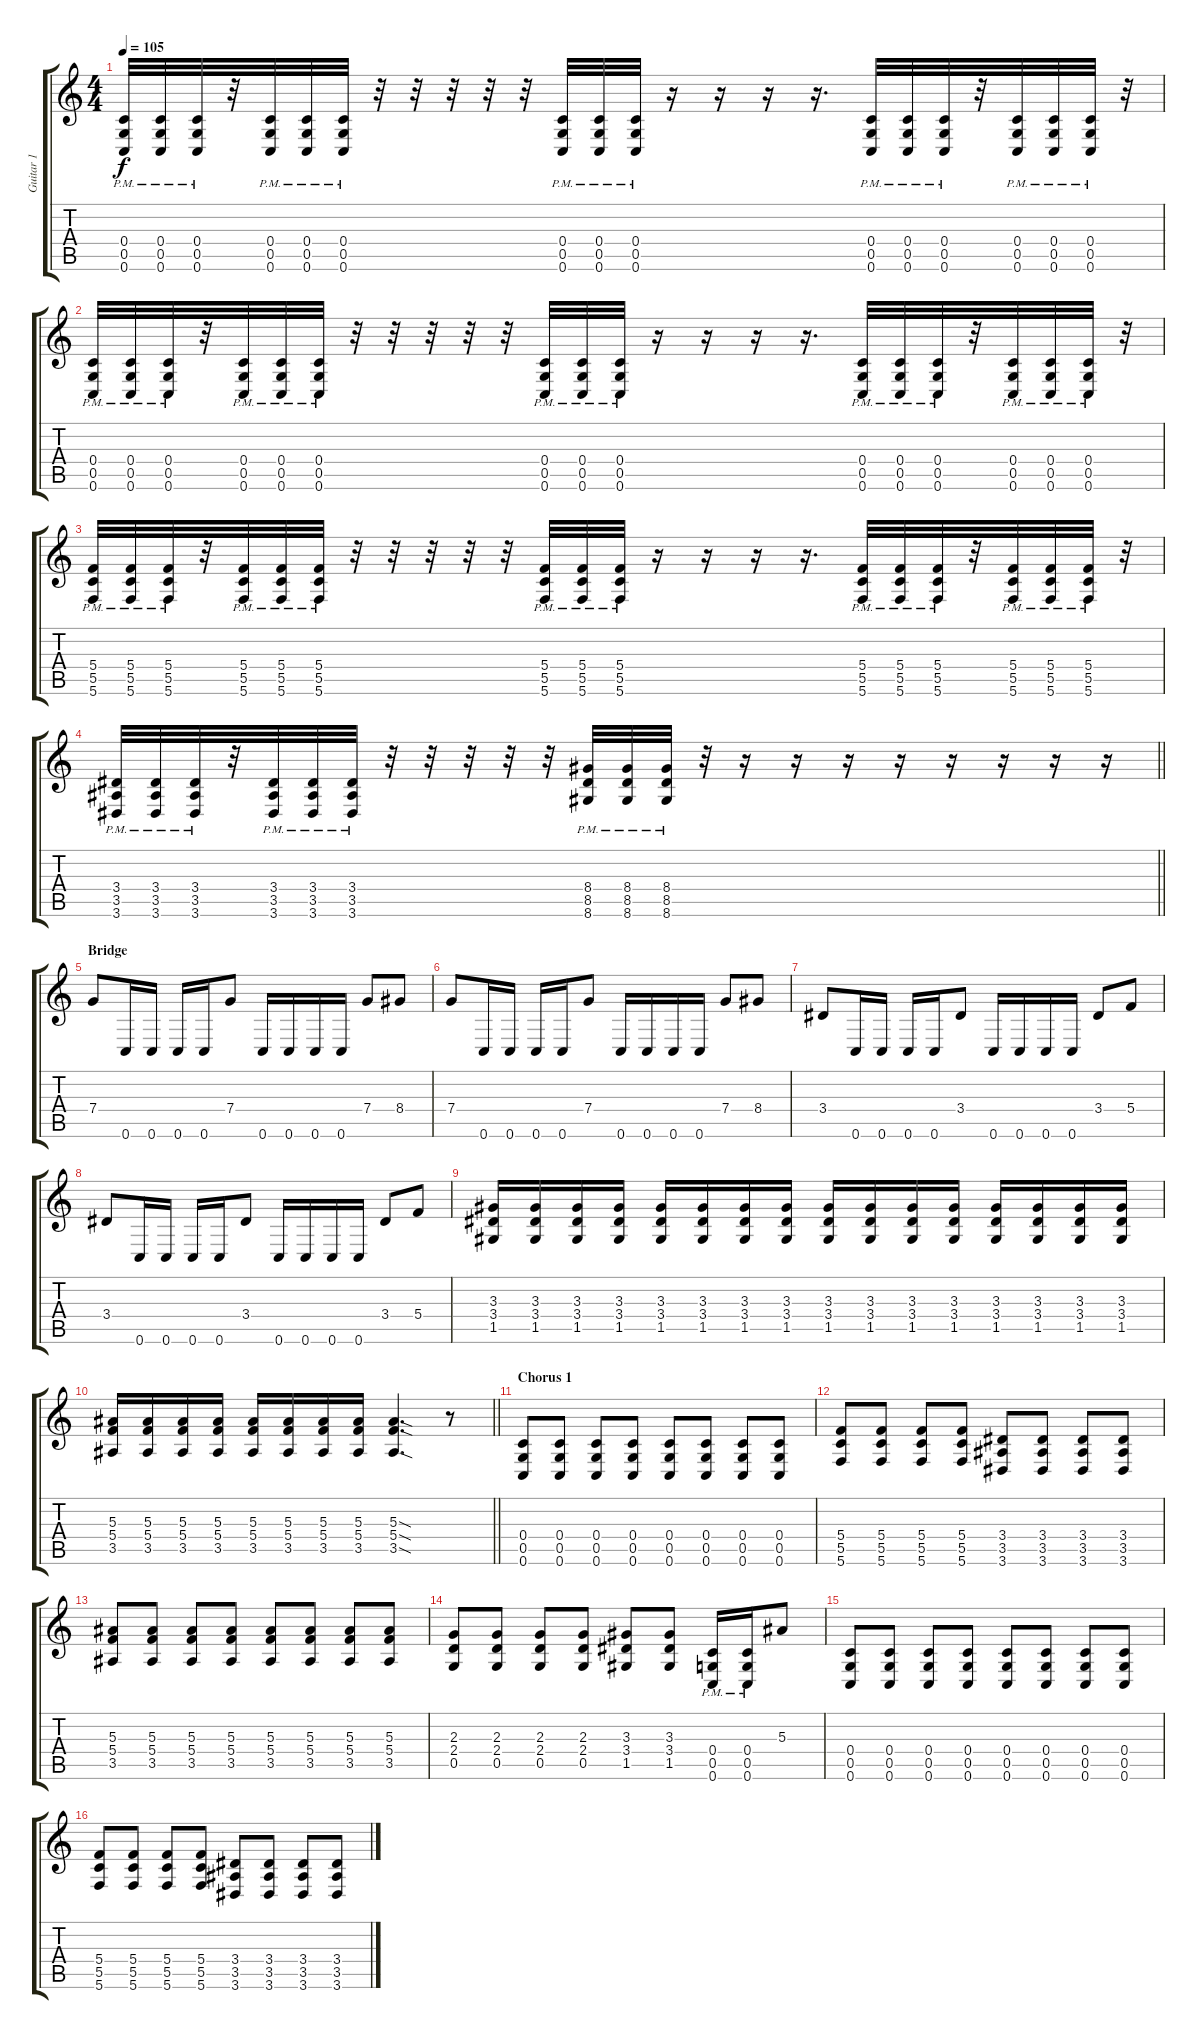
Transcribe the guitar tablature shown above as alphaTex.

\track ("Guitar 1" "Guitar 1") {instrument distortionguitar}
\staff {score tabs}
\tuning (D4 A3 F3 C3 G2 C2) {hide}
\ts (4 4)
\tempo 105
\clef g2
\ks c
(0.4{pm} 0.5{pm} 0.6{pm}).32{dy f} (0.4{pm} 0.5{pm} 0.6{pm}).32 (0.4{pm} 0.5{pm} 0.6{pm}).32 r.32 (0.4{pm} 0.5{pm} 0.6{pm}).32 (0.4{pm} 0.5{pm} 0.6{pm}).32 (0.4{pm} 0.5{pm} 0.6{pm}).32 r.32 r.32 r.32 r.32 r.32 (0.4{pm} 0.5{pm} 0.6{pm}).32 (0.4{pm} 0.5{pm} 0.6{pm}).32 (0.4{pm} 0.5{pm} 0.6{pm}).32 r.16 r.16 r.16 r.16{d} (0.4{pm} 0.5{pm} 0.6{pm}).32 (0.4{pm} 0.5{pm} 0.6{pm}).32 (0.4{pm} 0.5{pm} 0.6{pm}).32 r.32 (0.4{pm} 0.5{pm} 0.6{pm}).32 (0.4{pm} 0.5{pm} 0.6{pm}).32 (0.4{pm} 0.5{pm} 0.6{pm}).32 r.32 |
(0.4{pm} 0.5{pm} 0.6{pm}).32 (0.4{pm} 0.5{pm} 0.6{pm}).32 (0.4{pm} 0.5{pm} 0.6{pm}).32 r.32 (0.4{pm} 0.5{pm} 0.6{pm}).32 (0.4{pm} 0.5{pm} 0.6{pm}).32 (0.4{pm} 0.5{pm} 0.6{pm}).32 r.32 r.32 r.32 r.32 r.32 (0.4{pm} 0.5{pm} 0.6{pm}).32 (0.4{pm} 0.5{pm} 0.6{pm}).32 (0.4{pm} 0.5{pm} 0.6{pm}).32 r.16 r.16 r.16 r.16{d} (0.4{pm} 0.5{pm} 0.6{pm}).32 (0.4{pm} 0.5{pm} 0.6{pm}).32 (0.4{pm} 0.5{pm} 0.6{pm}).32 r.32 (0.4{pm} 0.5{pm} 0.6{pm}).32 (0.4{pm} 0.5{pm} 0.6{pm}).32 (0.4{pm} 0.5{pm} 0.6{pm}).32 r.32 |
(5.4{pm} 5.5{pm} 5.6{pm}).32 (5.4{pm} 5.5 5.6{pm}).32 (5.4{pm} 5.5{pm} 5.6{pm}).32 r.32 (5.4{pm} 5.5{pm} 5.6{pm}).32 (5.4{pm} 5.5{pm} 5.6{pm}).32 (5.4{pm} 5.5{pm} 5.6{pm}).32 r.32 r.32 r.32 r.32 r.32 (5.4{pm} 5.5{pm} 5.6{pm}).32 (5.4{pm} 5.5{pm} 5.6{pm}).32 (5.4{pm} 5.5{pm} 5.6{pm}).32 r.16 r.16 r.16 r.16{d} (5.4{pm} 5.5{pm} 5.6{pm}).32 (5.4{pm} 5.5{pm} 5.6{pm}).32 (5.4{pm} 5.5{pm} 5.6{pm}).32 r.32 (5.4{pm} 5.5{pm} 5.6{pm}).32 (5.4{pm} 5.5{pm} 5.6{pm}).32 (5.4{pm} 5.5{pm} 5.6{pm}).32 r.32 |
\barLineRight lightlight
(3.4 3.5{pm} 3.6).32 (3.4{pm} 3.5{pm} 3.6{pm}).32 (3.4{pm} 3.5{pm} 3.6{pm}).32 r.32 (3.4{pm} 3.5{pm} 3.6{pm}).32 (3.4{pm} 3.5{pm} 3.6{pm}).32 (3.4{pm} 3.5{pm} 3.6{pm}).32 r.32 r.32 r.32 r.32 r.32 (8.4{pm} 8.5 8.6).32 (8.4{pm} 8.5{pm} 8.6).32 (8.4{pm} 8.5{pm} 8.6{pm}).32 r.32 r.16 r.16 r.16 r.16 r.16 r.16 r.16 r.16 |
\section ("" "Bridge")
7.4.8 0.6.16 0.6.16 0.6.16 0.6.16 7.4.8 0.6.16 0.6.16 0.6.16 0.6.16 7.4.8 8.4.8 |
7.4.8 0.6.16 0.6.16 0.6.16 0.6.16 7.4.8 0.6.16 0.6.16 0.6.16 0.6.16 7.4.8 8.4.8 |
3.4.8 0.6.16 0.6.16 0.6.16 0.6.16 3.4.8 0.6.16 0.6.16 0.6.16 0.6.16 3.4.8 5.4.8 |
3.4.8 0.6.16 0.6.16 0.6.16 0.6.16 3.4.8 0.6.16 0.6.16 0.6.16 0.6.16 3.4.8 5.4.8 |
(3.3 3.4 1.5).16 (3.3 3.4 1.5).16 (3.3 3.4 1.5).16 (3.3 3.4 1.5).16 (3.3 3.4 1.5).16 (3.3 3.4 1.5).16 (3.3 3.4 1.5).16 (3.3 3.4 1.5).16 (3.3 3.4 1.5).16 (3.3 3.4 1.5).16 (3.3 3.4 1.5).16 (3.3 3.4 1.5).16 (3.3 3.4 1.5).16 (3.3 3.4 1.5).16 (3.3 3.4 1.5).16 (3.3 3.4 1.5).16 |
\barLineRight lightlight
(5.3 5.4 3.5).16 (5.3 5.4 3.5).16 (5.3 5.4 3.5).16 (5.3 5.4 3.5).16 (5.3 5.4 3.5).16 (5.3 5.4 3.5).16 (5.3 5.4 3.5).16 (5.3 5.4 3.5).16 (5.3{sod} 5.4{sod} 3.5{sod}).4{d} r.8 |
\section ("" "Chorus 1")
(0.4 0.5 0.6).8 (0.4 0.5 0.6).8 (0.4 0.5 0.6).8 (0.4 0.5 0.6).8 (0.4 0.5 0.6).8 (0.4 0.5 0.6).8 (0.4 0.5 0.6).8 (0.4 0.5 0.6).8 |
(5.4 5.5 5.6).8 (5.4 5.5 5.6).8 (5.4 5.5 5.6).8 (5.4 5.5 5.6).8 (3.4 3.5 3.6).8 (3.4 3.5 3.6).8 (3.4 3.5 3.6).8 (3.4 3.5 3.6).8 |
(5.3 5.4 3.5).8 (5.3 5.4 3.5).8 (5.3 5.4 3.5).8 (5.3 5.4 3.5).8 (5.3 5.4 3.5).8 (5.3 5.4 3.5).8 (5.3 5.4 3.5).8 (5.3 5.4 3.5).8 |
(2.3 2.4 0.5).8 (2.3 2.4 0.5).8 (2.3 2.4 0.5).8 (2.3 2.4 0.5).8 (3.3 3.4 1.5).8 (3.3 3.4 1.5).8 (0.4{pm} 0.5{pm} 0.6).16 (0.4{pm} 0.5{pm} 0.6).16 5.3.8 |
(0.4 0.5 0.6).8 (0.4 0.5 0.6).8 (0.4 0.5 0.6).8 (0.4 0.5 0.6).8 (0.4 0.5 0.6).8 (0.4 0.5 0.6).8 (0.4 0.5 0.6).8 (0.4 0.5 0.6).8 |
(5.4 5.5 5.6).8 (5.4 5.5 5.6).8 (5.4 5.5 5.6).8 (5.4 5.5 5.6).8 (3.4 3.5 3.6).8 (3.4 3.5 3.6).8 (3.4 3.5 3.6).8 (3.4 3.5 3.6).8
